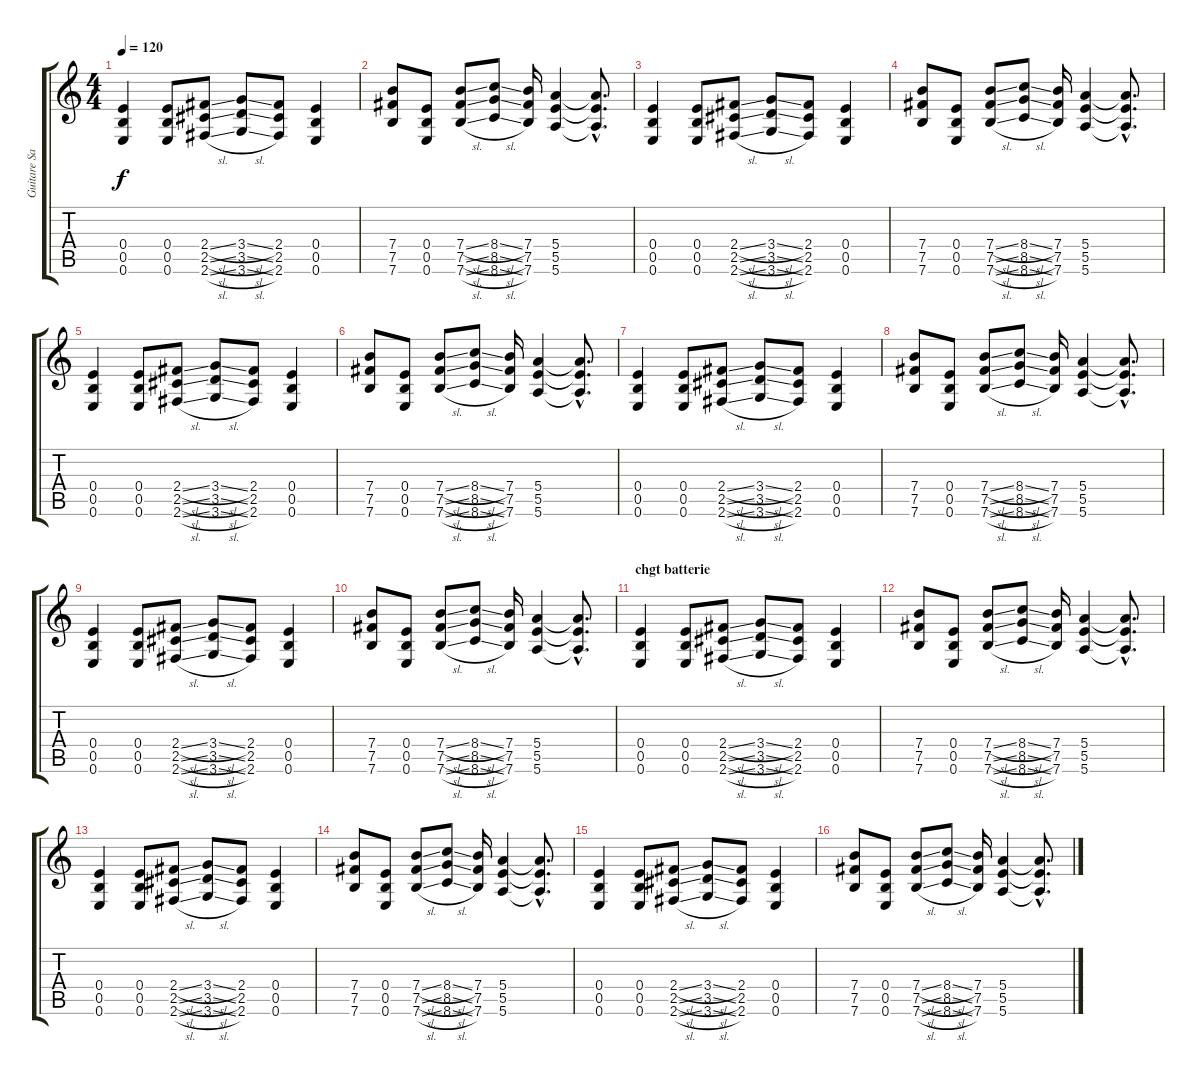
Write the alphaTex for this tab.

\track ("Guitare Saturée" "Guitare Sa") {instrument distortionguitar}
\staff {score tabs}
\tuning (E4 B3 E3 E3 B2 E2) {hide}
\ts (4 4)
\tempo 120
\clef g2
\ks c
(0.4 0.5 0.6).4{dy f} (0.4 0.5 0.6).8 (2.4{sl} 2.5{sl} 2.6{sl}).8 (3.4{sl} 3.5{sl} 3.6{sl}).8 (2.4 2.5 2.6).8 (0.4 0.5 0.6).4 |
(7.4 7.5 7.6).8 (0.4 0.5 0.6).8 (7.4{sl} 7.5{sl} 7.6{sl}).8 (8.4{sl} 8.5{sl} 8.6{sl}).8 (7.4 7.5 7.6).16 (5.4 5.5 5.6).4 (5.4{hac t} 5.5{hac t} 5.6{hac t}).8{d} |
(0.4 0.5 0.6).4 (0.4 0.5 0.6).8 (2.4{sl} 2.5{sl} 2.6{sl}).8 (3.4{sl} 3.5{sl} 3.6{sl}).8 (2.4 2.5 2.6).8 (0.4 0.5 0.6).4 |
(7.4 7.5 7.6).8 (0.4 0.5 0.6).8 (7.4{sl} 7.5{sl} 7.6{sl}).8 (8.4{sl} 8.5{sl} 8.6{sl}).8 (7.4 7.5 7.6).16 (5.4 5.5 5.6).4 (5.4{hac t} 5.5{hac t} 5.6{hac t}).8{d} |
(0.4 0.5 0.6).4 (0.4 0.5 0.6).8 (2.4{sl} 2.5{sl} 2.6{sl}).8 (3.4{sl} 3.5{sl} 3.6{sl}).8 (2.4 2.5 2.6).8 (0.4 0.5 0.6).4 |
(7.4 7.5 7.6).8 (0.4 0.5 0.6).8 (7.4{sl} 7.5{sl} 7.6{sl}).8 (8.4{sl} 8.5{sl} 8.6{sl}).8 (7.4 7.5 7.6).16 (5.4 5.5 5.6).4 (5.4{hac t} 5.5{hac t} 5.6{hac t}).8{d} |
(0.4 0.5 0.6).4 (0.4 0.5 0.6).8 (2.4{sl} 2.5{sl} 2.6{sl}).8 (3.4{sl} 3.5{sl} 3.6{sl}).8 (2.4 2.5 2.6).8 (0.4 0.5 0.6).4 |
(7.4 7.5 7.6).8 (0.4 0.5 0.6).8 (7.4{sl} 7.5{sl} 7.6{sl}).8 (8.4{sl} 8.5{sl} 8.6{sl}).8 (7.4 7.5 7.6).16 (5.4 5.5 5.6).4 (5.4{hac t} 5.5{hac t} 5.6{hac t}).8{d} |
(0.4 0.5 0.6).4 (0.4 0.5 0.6).8 (2.4{sl} 2.5{sl} 2.6{sl}).8 (3.4{sl} 3.5{sl} 3.6{sl}).8 (2.4 2.5 2.6).8 (0.4 0.5 0.6).4 |
(7.4 7.5 7.6).8 (0.4 0.5 0.6).8 (7.4{sl} 7.5{sl} 7.6{sl}).8 (8.4{sl} 8.5{sl} 8.6{sl}).8 (7.4 7.5 7.6).16 (5.4 5.5 5.6).4 (5.4{hac t} 5.5{hac t} 5.6{hac t}).8{d} |
\section ("" "chgt batterie")
(0.4 0.5 0.6).4 (0.4 0.5 0.6).8 (2.4{sl} 2.5{sl} 2.6{sl}).8 (3.4{sl} 3.5{sl} 3.6{sl}).8 (2.4 2.5 2.6).8 (0.4 0.5 0.6).4 |
(7.4 7.5 7.6).8 (0.4 0.5 0.6).8 (7.4{sl} 7.5{sl} 7.6{sl}).8 (8.4{sl} 8.5{sl} 8.6{sl}).8 (7.4 7.5 7.6).16 (5.4 5.5 5.6).4 (5.4{hac t} 5.5{hac t} 5.6{hac t}).8{d} |
(0.4 0.5 0.6).4 (0.4 0.5 0.6).8 (2.4{sl} 2.5{sl} 2.6{sl}).8 (3.4{sl} 3.5{sl} 3.6{sl}).8 (2.4 2.5 2.6).8 (0.4 0.5 0.6).4 |
(7.4 7.5 7.6).8 (0.4 0.5 0.6).8 (7.4{sl} 7.5{sl} 7.6{sl}).8 (8.4{sl} 8.5{sl} 8.6{sl}).8 (7.4 7.5 7.6).16 (5.4 5.5 5.6).4 (5.4{hac t} 5.5{hac t} 5.6{hac t}).8{d} |
(0.4 0.5 0.6).4 (0.4 0.5 0.6).8 (2.4{sl} 2.5{sl} 2.6{sl}).8 (3.4{sl} 3.5{sl} 3.6{sl}).8 (2.4 2.5 2.6).8 (0.4 0.5 0.6).4 |
(7.4 7.5 7.6).8 (0.4 0.5 0.6).8 (7.4{sl} 7.5{sl} 7.6{sl}).8 (8.4{sl} 8.5{sl} 8.6{sl}).8 (7.4 7.5 7.6).16 (5.4 5.5 5.6).4 (5.4{hac t} 5.5{hac t} 5.6{hac t}).8{d}
